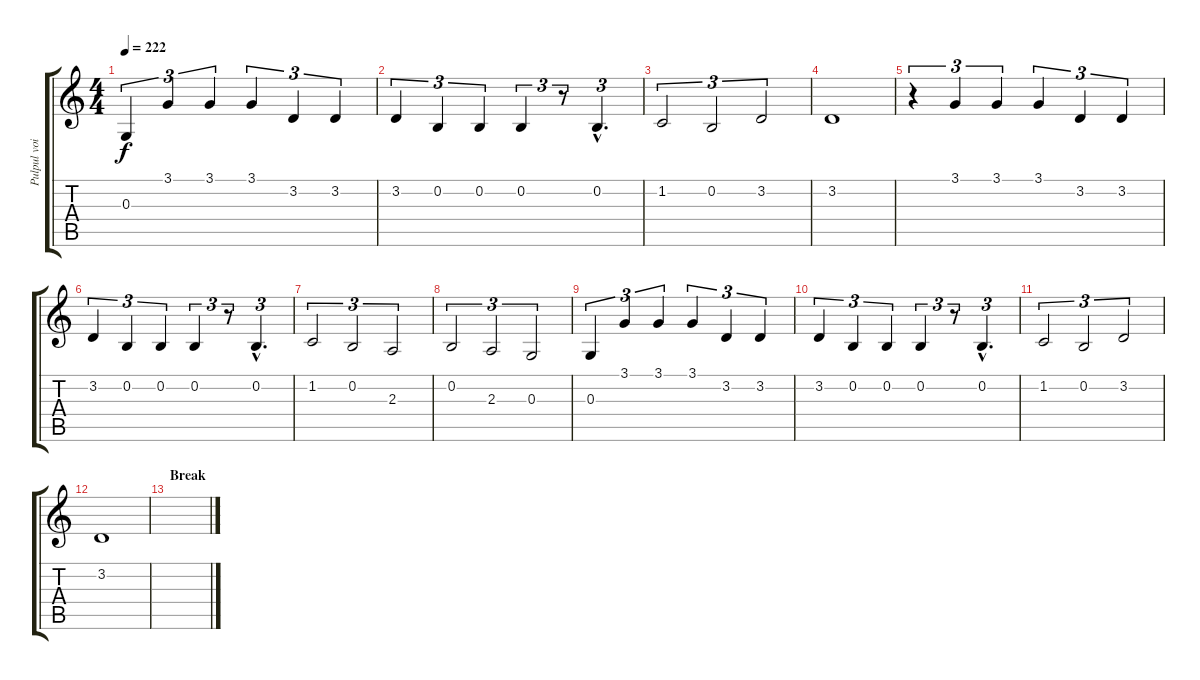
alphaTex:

\track ("Pulpul voix" "Pulpul voi") {instrument clarinet}
\staff {score tabs}
\tuning (E4 B3 G3 D3 A2 E2) {hide}
\ts (4 4)
\tempo 222
\clef g2
\ks c
0.3.4{tu (3 2) dy f} 3.1.4{tu (3 2) instrument englishhorn} 3.1.4{tu (3 2)} 3.1.4{tu (3 2)} 3.2.4{tu (3 2)} 3.2.4{tu (3 2)} |
3.2.4{tu (3 2)} 0.2.4{tu (3 2)} 0.2.4{tu (3 2)} 0.2.4{tu (3 2)} r.8{tu (3 2) instrument clarinet} 0.2{hac}.4{d tu (3 2)} |
1.2.2{tu (3 2)} 0.2.2{tu (3 2)} 3.2.2{tu (3 2)} |
3.2.1 |
r.4{tu (3 2) instrument englishhorn} 3.1.4{tu (3 2)} 3.1.4{tu (3 2)} 3.1.4{tu (3 2)} 3.2.4{tu (3 2)} 3.2.4{tu (3 2)} |
3.2.4{tu (3 2)} 0.2.4{tu (3 2)} 0.2.4{tu (3 2)} 0.2.4{tu (3 2)} r.8{tu (3 2) instrument clarinet} 0.2{hac}.4{d tu (3 2)} |
1.2.2{tu (3 2)} 0.2.2{tu (3 2)} 2.3.2{tu (3 2)} |
0.2.2{tu (3 2)} 2.3.2{tu (3 2)} 0.3.2{tu (3 2)} |
0.3.4{tu (3 2)} 3.1.4{tu (3 2) instrument englishhorn} 3.1.4{tu (3 2)} 3.1.4{tu (3 2)} 3.2.4{tu (3 2)} 3.2.4{tu (3 2)} |
3.2.4{tu (3 2)} 0.2.4{tu (3 2)} 0.2.4{tu (3 2)} 0.2.4{tu (3 2)} r.8{tu (3 2) instrument clarinet} 0.2{hac}.4{d tu (3 2)} |
1.2.2{tu (3 2)} 0.2.2{tu (3 2)} 3.2.2{tu (3 2)} |
3.2.1 |
\section ("" "Break")
